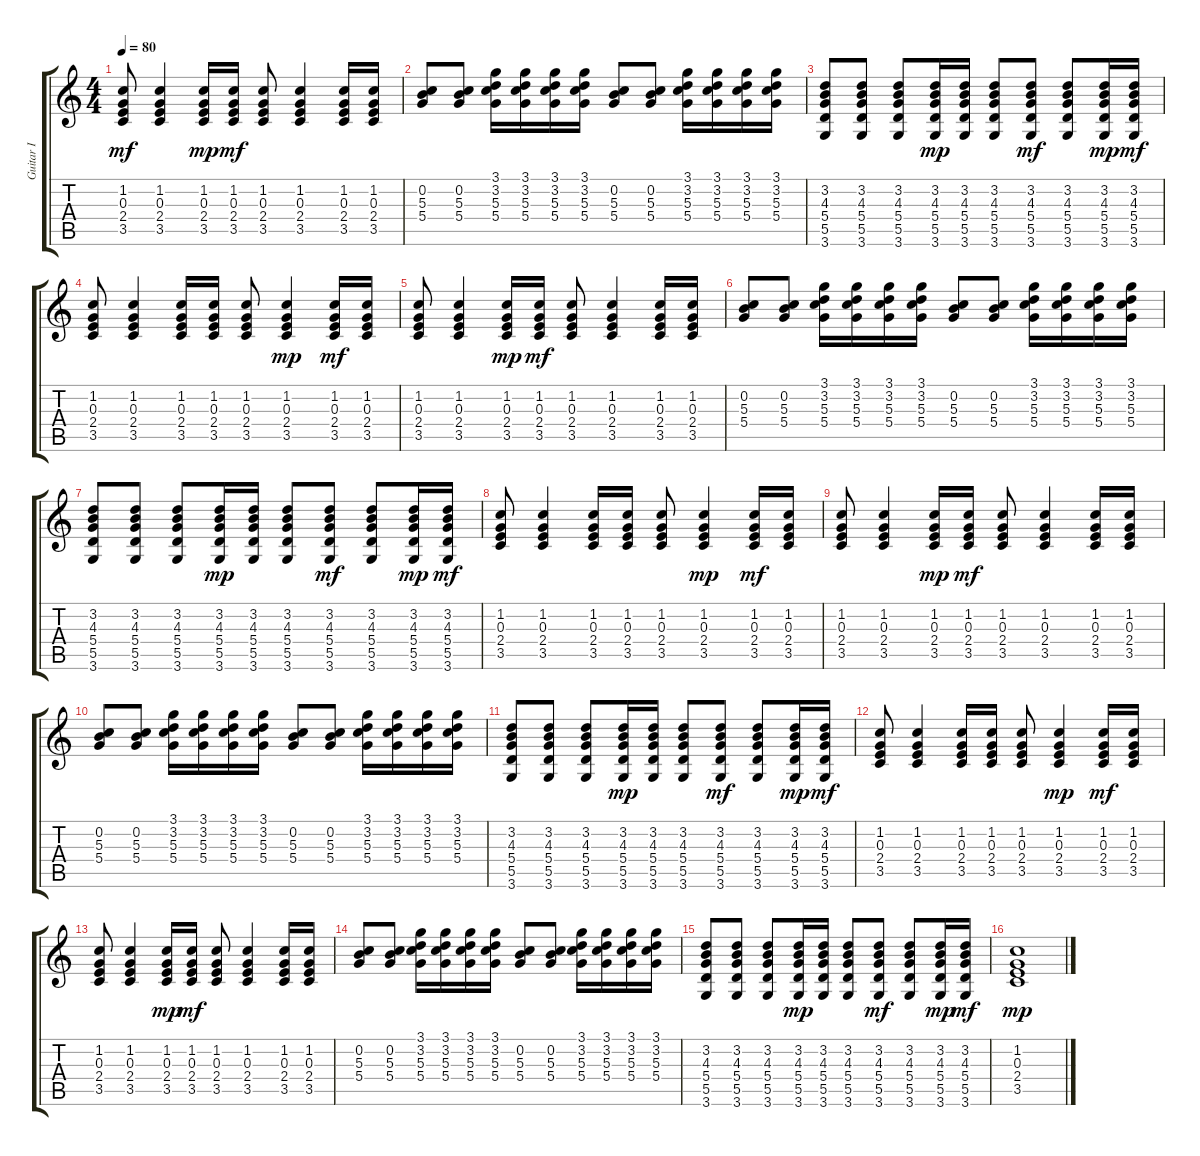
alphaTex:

\track ("Guitar I" "Guitar I") {instrument electricguitarclean}
\staff {score tabs}
\tuning (E4 B3 G3 D3 A2 E2) {hide}
\ts (4 4)
\tempo 80
\clef g2
\ks c
(1.2 0.3 2.4 3.5).8{dy mf} (1.2 0.3 2.4 3.5).4 (1.2 0.3 2.4 3.5).16{dy mp} (1.2 0.3 2.4 3.5).16{dy mf} (1.2 0.3 2.4 3.5).8 (1.2 0.3 2.4 3.5).4 (1.2 0.3 2.4 3.5).16 (1.2 0.3 2.4 3.5).16 |
(0.2 5.3 5.4).8 (0.2 5.3 5.4).8 (3.1 3.2 5.3 5.4).16 (3.1 3.2 5.3 5.4).16 (3.1 3.2 5.3 5.4).16 (3.1 3.2 5.3 5.4).16 (0.2 5.3 5.4).8 (0.2 5.3 5.4).8 (3.1 3.2 5.3 5.4).16 (3.1 3.2 5.3 5.4).16 (3.1 3.2 5.3 5.4).16 (3.1 3.2 5.3 5.4).16 |
(3.2 4.3 5.4 5.5 3.6).8 (3.2 4.3 5.4 5.5 3.6).8 (3.2 4.3 5.4 5.5 3.6).8 (3.2 4.3 5.4 5.5 3.6).16{dy mp} (3.2 4.3 5.4 5.5 3.6).16 (3.2 4.3 5.4 5.5 3.6).8 (3.2 4.3 5.4 5.5 3.6).8{dy mf} (3.2 4.3 5.4 5.5 3.6).8 (3.2 4.3 5.4 5.5 3.6).16{dy mp} (3.2 4.3 5.4 5.5 3.6).16{dy mf} |
(1.2 0.3 2.4 3.5).8 (1.2 0.3 2.4 3.5).4 (1.2 0.3 2.4 3.5).16 (1.2 0.3 2.4 3.5).16 (1.2 0.3 2.4 3.5).8 (1.2 0.3 2.4 3.5).4{dy mp} (1.2 0.3 2.4 3.5).16{dy mf} (1.2 0.3 2.4 3.5).16 |
(1.2 0.3 2.4 3.5).8 (1.2 0.3 2.4 3.5).4 (1.2 0.3 2.4 3.5).16{dy mp} (1.2 0.3 2.4 3.5).16{dy mf} (1.2 0.3 2.4 3.5).8 (1.2 0.3 2.4 3.5).4 (1.2 0.3 2.4 3.5).16 (1.2 0.3 2.4 3.5).16 |
(0.2 5.3 5.4).8 (0.2 5.3 5.4).8 (3.1 3.2 5.3 5.4).16 (3.1 3.2 5.3 5.4).16 (3.1 3.2 5.3 5.4).16 (3.1 3.2 5.3 5.4).16 (0.2 5.3 5.4).8 (0.2 5.3 5.4).8 (3.1 3.2 5.3 5.4).16 (3.1 3.2 5.3 5.4).16 (3.1 3.2 5.3 5.4).16 (3.1 3.2 5.3 5.4).16 |
(3.2 4.3 5.4 5.5 3.6).8 (3.2 4.3 5.4 5.5 3.6).8 (3.2 4.3 5.4 5.5 3.6).8 (3.2 4.3 5.4 5.5 3.6).16{dy mp} (3.2 4.3 5.4 5.5 3.6).16 (3.2 4.3 5.4 5.5 3.6).8 (3.2 4.3 5.4 5.5 3.6).8{dy mf} (3.2 4.3 5.4 5.5 3.6).8 (3.2 4.3 5.4 5.5 3.6).16{dy mp} (3.2 4.3 5.4 5.5 3.6).16{dy mf} |
(1.2 0.3 2.4 3.5).8 (1.2 0.3 2.4 3.5).4 (1.2 0.3 2.4 3.5).16 (1.2 0.3 2.4 3.5).16 (1.2 0.3 2.4 3.5).8 (1.2 0.3 2.4 3.5).4{dy mp} (1.2 0.3 2.4 3.5).16{dy mf} (1.2 0.3 2.4 3.5).16 |
(1.2 0.3 2.4 3.5).8 (1.2 0.3 2.4 3.5).4 (1.2 0.3 2.4 3.5).16{dy mp} (1.2 0.3 2.4 3.5).16{dy mf} (1.2 0.3 2.4 3.5).8 (1.2 0.3 2.4 3.5).4 (1.2 0.3 2.4 3.5).16 (1.2 0.3 2.4 3.5).16 |
(0.2 5.3 5.4).8 (0.2 5.3 5.4).8 (3.1 3.2 5.3 5.4).16 (3.1 3.2 5.3 5.4).16 (3.1 3.2 5.3 5.4).16 (3.1 3.2 5.3 5.4).16 (0.2 5.3 5.4).8 (0.2 5.3 5.4).8 (3.1 3.2 5.3 5.4).16 (3.1 3.2 5.3 5.4).16 (3.1 3.2 5.3 5.4).16 (3.1 3.2 5.3 5.4).16 |
(3.2 4.3 5.4 5.5 3.6).8 (3.2 4.3 5.4 5.5 3.6).8 (3.2 4.3 5.4 5.5 3.6).8 (3.2 4.3 5.4 5.5 3.6).16{dy mp} (3.2 4.3 5.4 5.5 3.6).16 (3.2 4.3 5.4 5.5 3.6).8 (3.2 4.3 5.4 5.5 3.6).8{dy mf} (3.2 4.3 5.4 5.5 3.6).8 (3.2 4.3 5.4 5.5 3.6).16{dy mp} (3.2 4.3 5.4 5.5 3.6).16{dy mf} |
(1.2 0.3 2.4 3.5).8 (1.2 0.3 2.4 3.5).4 (1.2 0.3 2.4 3.5).16 (1.2 0.3 2.4 3.5).16 (1.2 0.3 2.4 3.5).8 (1.2 0.3 2.4 3.5).4{dy mp} (1.2 0.3 2.4 3.5).16{dy mf} (1.2 0.3 2.4 3.5).16 |
(1.2 0.3 2.4 3.5).8 (1.2 0.3 2.4 3.5).4 (1.2 0.3 2.4 3.5).16{dy mp} (1.2 0.3 2.4 3.5).16{dy mf} (1.2 0.3 2.4 3.5).8 (1.2 0.3 2.4 3.5).4 (1.2 0.3 2.4 3.5).16 (1.2 0.3 2.4 3.5).16 |
(0.2 5.3 5.4).8 (0.2 5.3 5.4).8 (3.1 3.2 5.3 5.4).16 (3.1 3.2 5.3 5.4).16 (3.1 3.2 5.3 5.4).16 (3.1 3.2 5.3 5.4).16 (0.2 5.3 5.4).8 (0.2 5.3 5.4).8 (3.1 3.2 5.3 5.4).16 (3.1 3.2 5.3 5.4).16 (3.1 3.2 5.3 5.4).16 (3.1 3.2 5.3 5.4).16 |
(3.2 4.3 5.4 5.5 3.6).8 (3.2 4.3 5.4 5.5 3.6).8 (3.2 4.3 5.4 5.5 3.6).8 (3.2 4.3 5.4 5.5 3.6).16{dy mp} (3.2 4.3 5.4 5.5 3.6).16 (3.2 4.3 5.4 5.5 3.6).8 (3.2 4.3 5.4 5.5 3.6).8{dy mf} (3.2 4.3 5.4 5.5 3.6).8 (3.2 4.3 5.4 5.5 3.6).16{dy mp} (3.2 4.3 5.4 5.5 3.6).16{dy mf} |
(1.2 0.3 2.4 3.5).1{dy mp}
